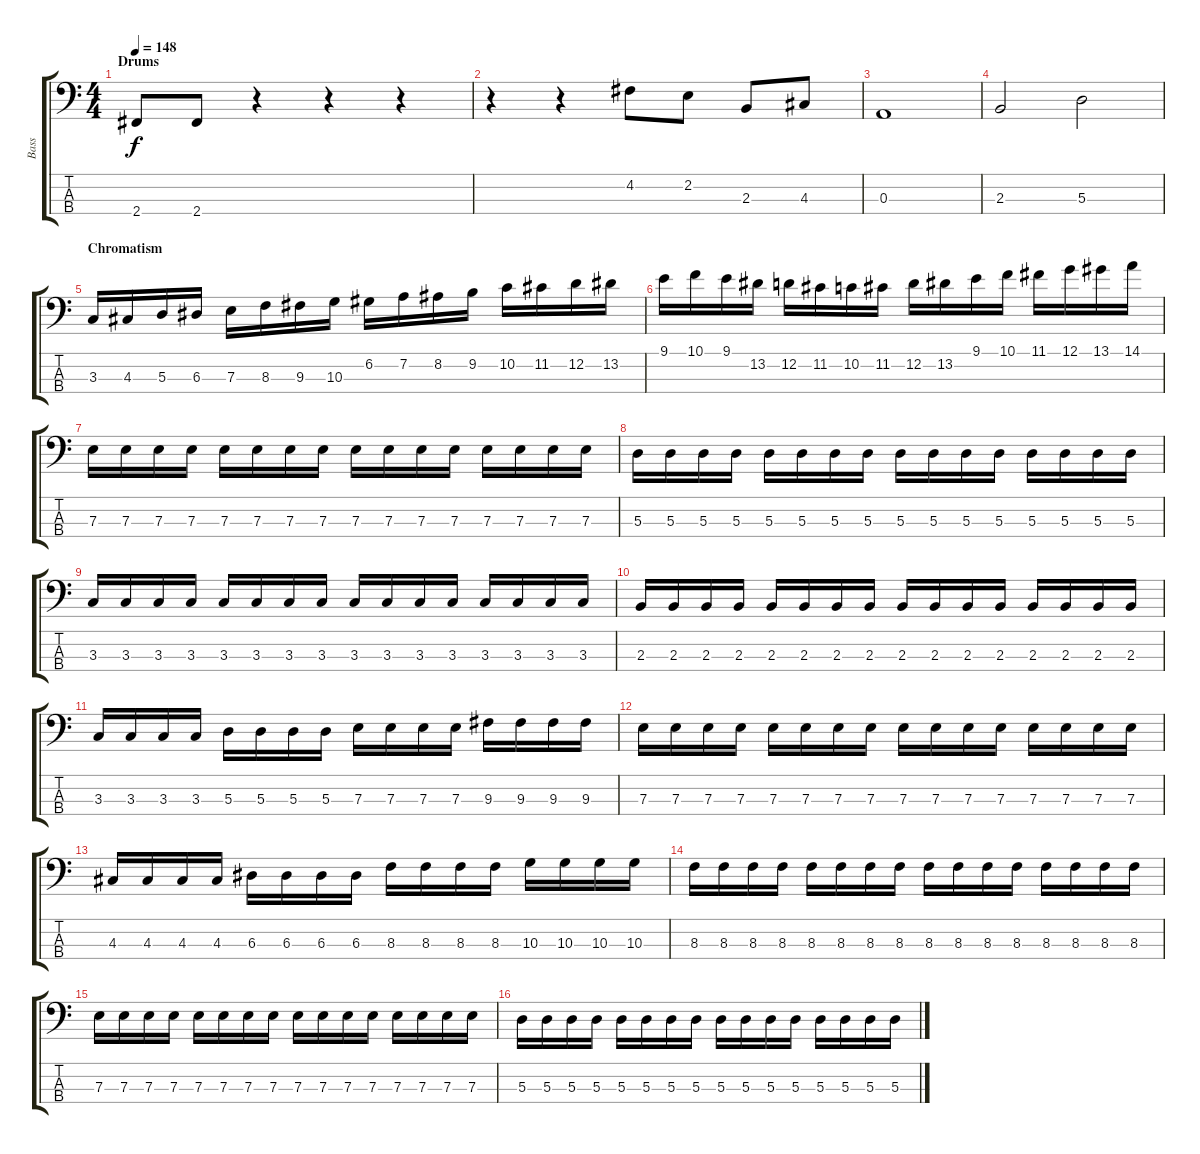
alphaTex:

\track ("Bass" "Bass") {instrument electricbasspick}
\staff {score tabs}
\tuning (G2 D2 A1 E1) {hide}
\ts (4 4)
\section ("" "Drums")
\tempo 148
\clef f4
\ks c
2.4.8{dy f} 2.4.8 r.4 r.4 r.4 |
r.4 r.4 4.2.8 2.2.8 2.3.8 4.3.8 |
0.3.1 |
2.3.2 5.3.2 |
\section ("" "Chromatism")
3.3.16 4.3.16 5.3.16 6.3.16 7.3.16 8.3.16 9.3.16 10.3.16 6.2.16 7.2.16 8.2.16 9.2.16 10.2.16 11.2.16 12.2.16 13.2.16 |
9.1.16 10.1.16 9.1.16 13.2.16 12.2.16 11.2.16 10.2.16 11.2.16 12.2.16 13.2.16 9.1.16 10.1.16 11.1.16 12.1.16 13.1.16 14.1.16 |
7.3.16 7.3.16 7.3.16 7.3.16 7.3.16 7.3.16 7.3.16 7.3.16 7.3.16 7.3.16 7.3.16 7.3.16 7.3.16 7.3.16 7.3.16 7.3.16 |
5.3.16 5.3.16 5.3.16 5.3.16 5.3.16 5.3.16 5.3.16 5.3.16 5.3.16 5.3.16 5.3.16 5.3.16 5.3.16 5.3.16 5.3.16 5.3.16 |
3.3.16 3.3.16 3.3.16 3.3.16 3.3.16 3.3.16 3.3.16 3.3.16 3.3.16 3.3.16 3.3.16 3.3.16 3.3.16 3.3.16 3.3.16 3.3.16 |
2.3.16 2.3.16 2.3.16 2.3.16 2.3.16 2.3.16 2.3.16 2.3.16 2.3.16 2.3.16 2.3.16 2.3.16 2.3.16 2.3.16 2.3.16 2.3.16 |
3.3.16 3.3.16 3.3.16 3.3.16 5.3.16 5.3.16 5.3.16 5.3.16 7.3.16 7.3.16 7.3.16 7.3.16 9.3.16 9.3.16 9.3.16 9.3.16 |
7.3.16 7.3.16 7.3.16 7.3.16 7.3.16 7.3.16 7.3.16 7.3.16 7.3.16 7.3.16 7.3.16 7.3.16 7.3.16 7.3.16 7.3.16 7.3.16 |
4.3.16 4.3.16 4.3.16 4.3.16 6.3.16 6.3.16 6.3.16 6.3.16 8.3.16 8.3.16 8.3.16 8.3.16 10.3.16 10.3.16 10.3.16 10.3.16 |
8.3.16 8.3.16 8.3.16 8.3.16 8.3.16 8.3.16 8.3.16 8.3.16 8.3.16 8.3.16 8.3.16 8.3.16 8.3.16 8.3.16 8.3.16 8.3.16 |
7.3.16 7.3.16 7.3.16 7.3.16 7.3.16 7.3.16 7.3.16 7.3.16 7.3.16 7.3.16 7.3.16 7.3.16 7.3.16 7.3.16 7.3.16 7.3.16 |
5.3.16 5.3.16 5.3.16 5.3.16 5.3.16 5.3.16 5.3.16 5.3.16 5.3.16 5.3.16 5.3.16 5.3.16 5.3.16 5.3.16 5.3.16 5.3.16
